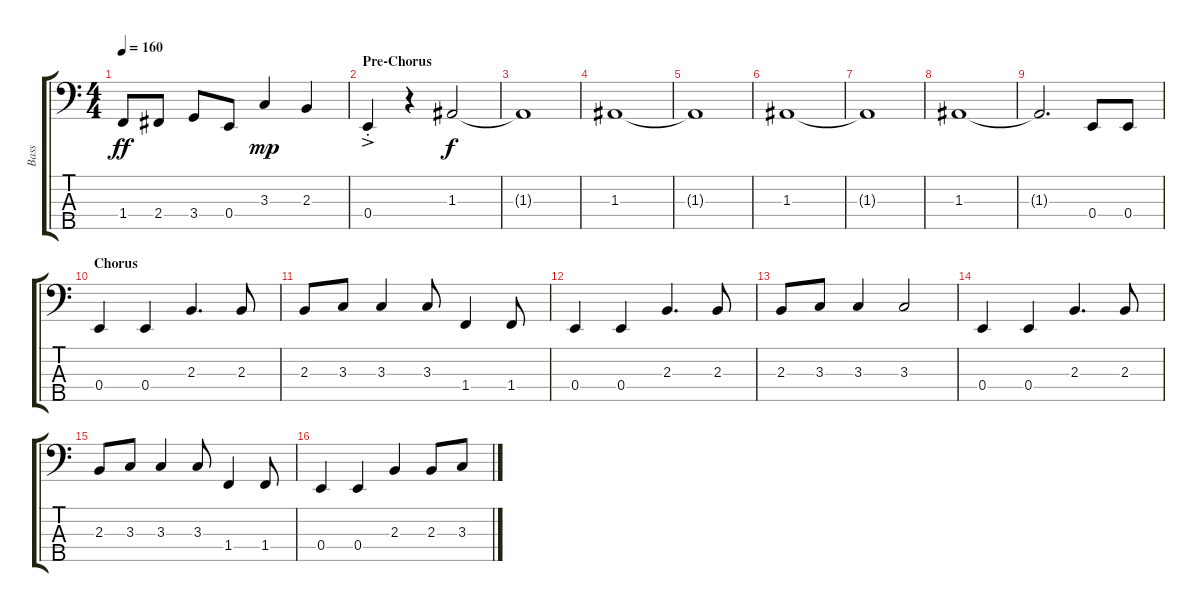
\track ("Bass" "Bass") {instrument electricbassfinger}
\staff {score tabs}
\tuning (G2 D2 A1 E1 B0) {hide}
\ts (4 4)
\tempo 160
\clef f4
\ks c
1.4.8{dy ff} 2.4.8 3.4.8 0.4.8 3.3.4{dy mp} 2.3.4 |
\section ("" "Pre-Chorus")
0.4{ac st}.4 r.4 1.3.2{dy f} |
1.3{t}.1 |
1.3.1 |
1.3{t}.1 |
1.3.1 |
1.3{t}.1 |
1.3.1 |
1.3{t}.2{d} 0.4.8 0.4.8 |
\section ("" "Chorus")
0.4.4 0.4.4 2.3.4{d} 2.3.8 |
2.3.8 3.3.8 3.3.4 3.3.8 1.4.4 1.4.8 |
0.4.4 0.4.4 2.3.4{d} 2.3.8 |
2.3.8 3.3.8 3.3.4 3.3.2 |
0.4.4 0.4.4 2.3.4{d} 2.3.8 |
2.3.8 3.3.8 3.3.4 3.3.8 1.4.4 1.4.8 |
0.4.4 0.4.4 2.3.4 2.3.8 3.3.8
